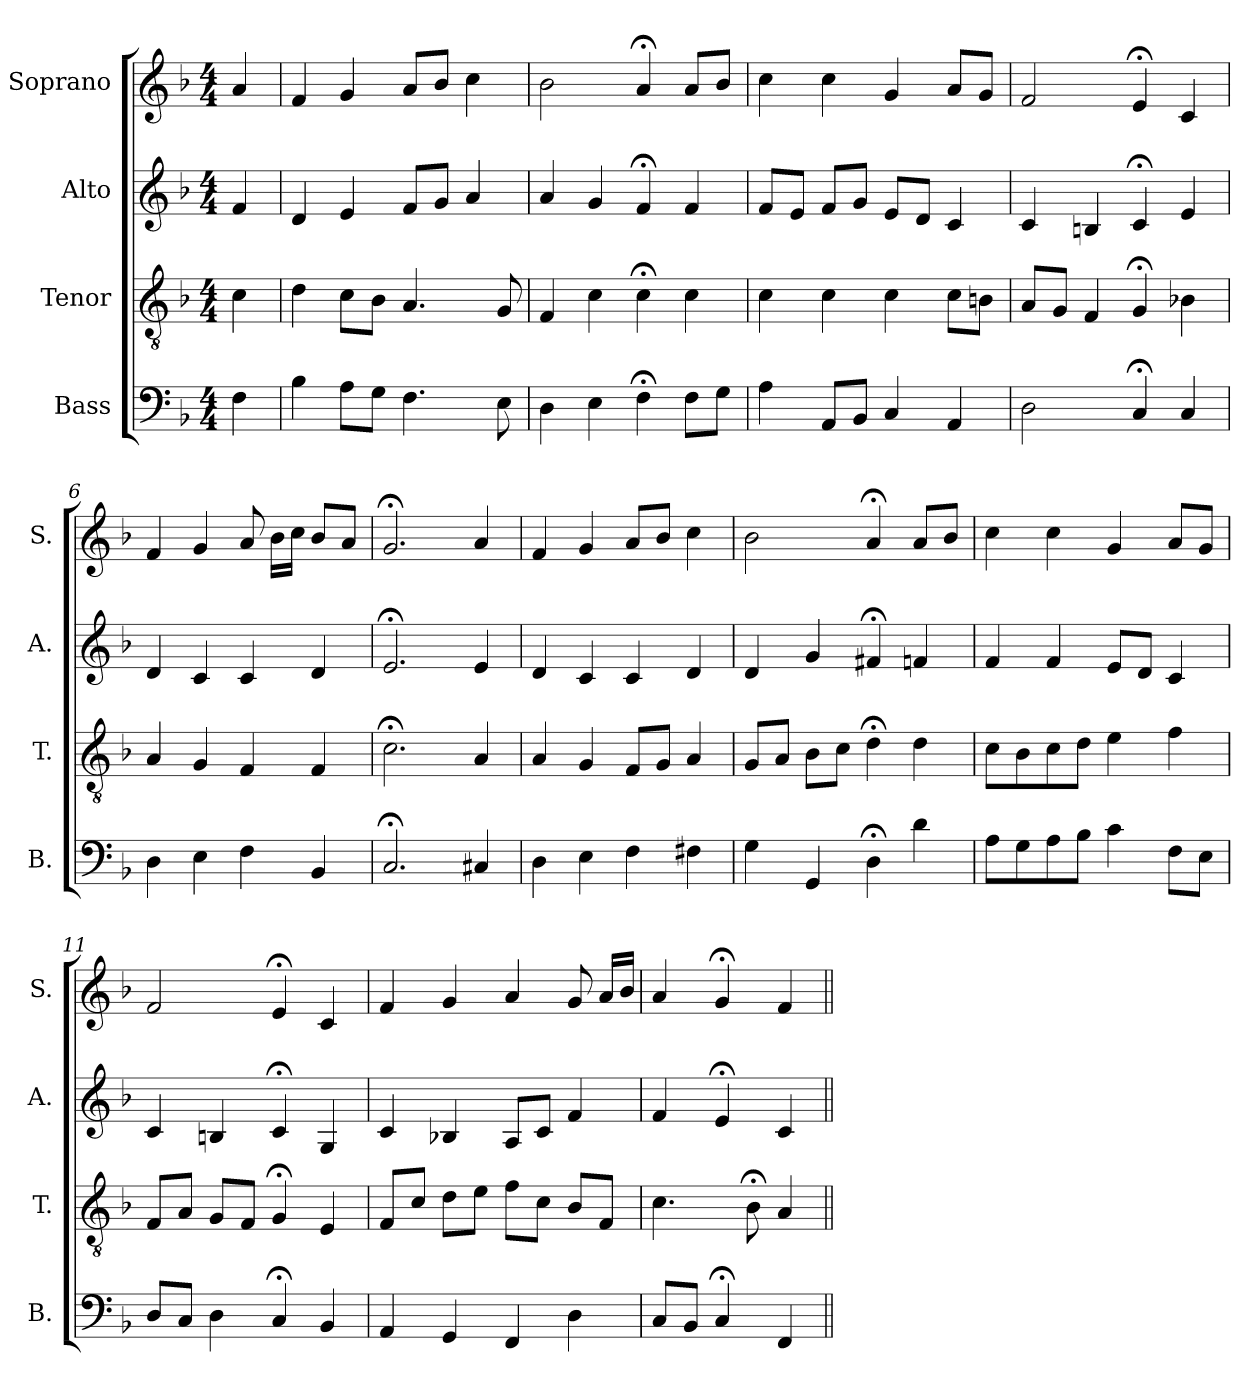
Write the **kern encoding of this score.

**kern	**kern	**kern	**kern
*part4	*part3	*part2	*part1
*staff4	*staff3	*staff2	*staff1
*I"Bass	*I"Tenor	*I"Alto	*I"Soprano
*I'B.	*I'T.	*I'A.	*I'S.
*clefF4	*clefGv2	*clefG2	*clefG2
*	*ITrd7c12	*	*
*k[b-]	*k[b-]	*k[b-]	*k[b-]
*F:	*F:	*F:	*F:
*M4/4	*M4/4	*M4/4	*M4/4
=1	=1	=1	=1
4F\	4C\	4f/	4a/
=2	=2	=2	=2
4B-\	4D\	4d/	4f/
8A\L	8C\L	4e/	4g/
8G\J	8BB-\J	.	.
4.F\	4.AA/	8f/L	8a/L
.	.	8g/J	8b-/J
.	.	4a/	4cc\
8E\	8GG/	.	.
=3	=3	=3	=3
4D\	4FF/	4a/	2b-\
4E\	4C\	4g/	.
4F;<\	4C;<\	4f;</	4a;</
8F\L	4C\	4f/	8a/L
8G\J	.	.	8b-/J
=4	=4	=4	=4
4A\	4C\	8f/L	4cc\
.	.	8e/J	.
8AA/L	4C\	8f/L	4cc\
8BB-/J	.	8g/J	.
4C/	4C\	8e/L	4g/
.	.	8d/J	.
4AA/	8C\L	4c/	8a/L
.	8BBn\J	.	8g/J
=5	=5	=5	=5
2D\	8AA/L	4c/	2f/
.	8GG/J	.	.
.	4FF/	4Bn/	.
4C;</	4GG;</	4c;</	4e;</
4C/	4BB-X\	4e/	4c/
!!LO:LB:g=z
=6	=6	=6	=6
4D\	4AA/	4d/	4f/
4E\	4GG/	4c/	4g/
4F\	4FF/	4c/	8a/
.	.	.	16b-\LL
.	.	.	16cc\JJ
4BB-/	4FF/	4d/	8b-/L
.	.	.	8a/J
=7	=7	=7	=7
2.C;</	2.C;<\	2.e;</	2.g;</
4C#X/	4AA/	4e/	4a/
=8	=8	=8	=8
4D\	4AA/	4d/	4f/
4E\	4GG/	4c/	4g/
4F\	8FF/L	4c/	8a/L
.	8GG/J	.	8b-/J
4F#X\	4AA/	4d/	4cc\
=9	=9	=9	=9
4G\	8GG/L	4d/	2b-\
.	8AA/J	.	.
4GG/	8BB-\L	4g/	.
.	8C\J	.	.
4D;<\	4D;<\	4f#X;</	4a;</
4d\	4D\	4fn/	8a/L
.	.	.	8b-/J
!!LO:PB:g=z
=10	=10	=10	=10
8A\L	8C\L	4f/	4cc\
8G\	8BB-\	.	.
8A\	8C\	4f/	4cc\
8B-\J	8D\J	.	.
4c\	4E\	8e/L	4g/
.	.	8d/J	.
8F\L	4F\	4c/	8a/L
8E\J	.	.	8g/J
=11	=11	=11	=11
8D/L	8FF/L	4c/	2f/
8C/J	8AA/J	.	.
4D\	8GG/L	4Bn/	.
.	8FF/J	.	.
4C;</	4GG;</	4c;</	4e;</
4BB-/	4EE/	4G/	4c/
=12	=12	=12	=12
4AA/	8FF/L	4c/	4f/
.	8C/J	.	.
4GG/	8D\L	4B-X/	4g/
.	8E\J	.	.
4FF/	8F\L	8A/L	4a/
.	8C\J	8c/J	.
4D\	8BB-/L	4f/	8g/
.	8FF/J	.	16a/LL
.	.	.	16b-/JJ
=13	=13	=13	=13
8C/L	4.C\	4f/	4a/
8BB-/J	.	.	.
4C;</	.	4e;</	4g;</
.	8BB-;<\	.	.
4FF/	4AA/	4c/	4f/
=||	=||	=||	=||
*-	*-	*-	*-
